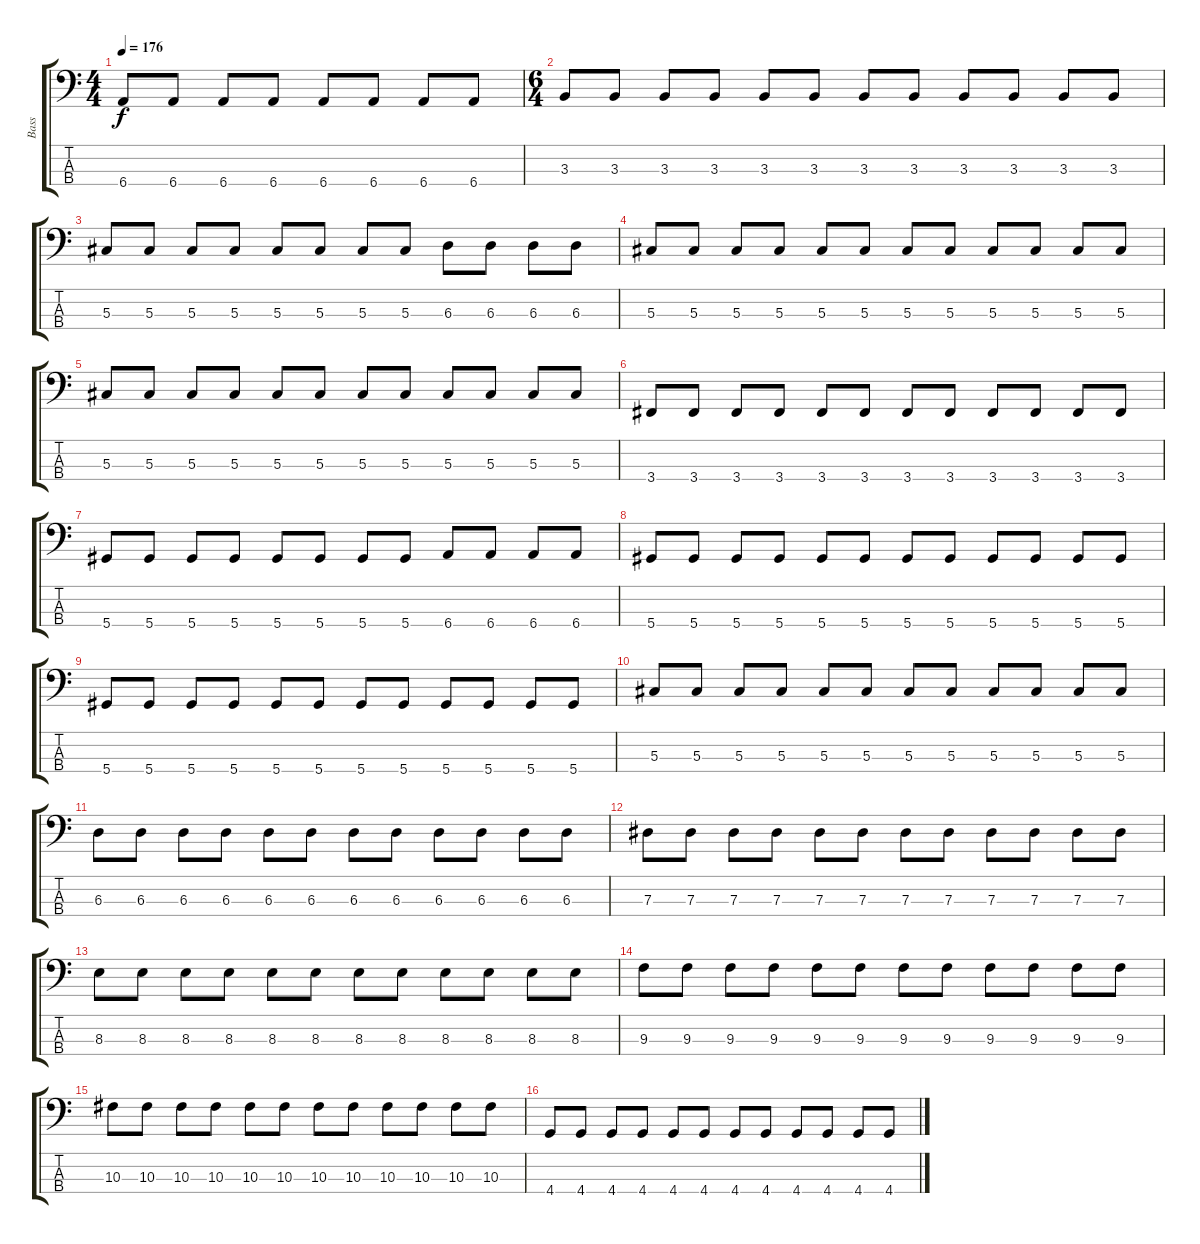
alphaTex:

\track ("Bass" "Bass") {instrument electricbassfinger}
\staff {score tabs}
\tuning (Gb2 Db2 Ab1 Eb1) {hide}
\ts (4 4)
\tempo 176
\clef f4
\ks c
6.4.8{dy f} 6.4.8 6.4.8 6.4.8 6.4.8 6.4.8 6.4.8 6.4.8 |
\ts (6 4)
3.3.8 3.3.8 3.3.8 3.3.8 3.3.8 3.3.8 3.3.8 3.3.8 3.3.8 3.3.8 3.3.8 3.3.8 |
5.3.8 5.3.8 5.3.8 5.3.8 5.3.8 5.3.8 5.3.8 5.3.8 6.3.8 6.3.8 6.3.8 6.3.8 |
5.3.8 5.3.8 5.3.8 5.3.8 5.3.8 5.3.8 5.3.8 5.3.8 5.3.8 5.3.8 5.3.8 5.3.8 |
5.3.8 5.3.8 5.3.8 5.3.8 5.3.8 5.3.8 5.3.8 5.3.8 5.3.8 5.3.8 5.3.8 5.3.8 |
3.4.8 3.4.8 3.4.8 3.4.8 3.4.8 3.4.8 3.4.8 3.4.8 3.4.8 3.4.8 3.4.8 3.4.8 |
5.4.8 5.4.8 5.4.8 5.4.8 5.4.8 5.4.8 5.4.8 5.4.8 6.4.8 6.4.8 6.4.8 6.4.8 |
5.4.8 5.4.8 5.4.8 5.4.8 5.4.8 5.4.8 5.4.8 5.4.8 5.4.8 5.4.8 5.4.8 5.4.8 |
5.4.8 5.4.8 5.4.8 5.4.8 5.4.8 5.4.8 5.4.8 5.4.8 5.4.8 5.4.8 5.4.8 5.4.8 |
5.3.8 5.3.8 5.3.8 5.3.8 5.3.8 5.3.8 5.3.8 5.3.8 5.3.8 5.3.8 5.3.8 5.3.8 |
6.3.8 6.3.8 6.3.8 6.3.8 6.3.8 6.3.8 6.3.8 6.3.8 6.3.8 6.3.8 6.3.8 6.3.8 |
7.3.8 7.3.8 7.3.8 7.3.8 7.3.8 7.3.8 7.3.8 7.3.8 7.3.8 7.3.8 7.3.8 7.3.8 |
8.3.8 8.3.8 8.3.8 8.3.8 8.3.8 8.3.8 8.3.8 8.3.8 8.3.8 8.3.8 8.3.8 8.3.8 |
9.3.8 9.3.8 9.3.8 9.3.8 9.3.8 9.3.8 9.3.8 9.3.8 9.3.8 9.3.8 9.3.8 9.3.8 |
10.3.8 10.3.8 10.3.8 10.3.8 10.3.8 10.3.8 10.3.8 10.3.8 10.3.8 10.3.8 10.3.8 10.3.8 |
4.4.8 4.4.8 4.4.8 4.4.8 4.4.8 4.4.8 4.4.8 4.4.8 4.4.8 4.4.8 4.4.8 4.4.8
